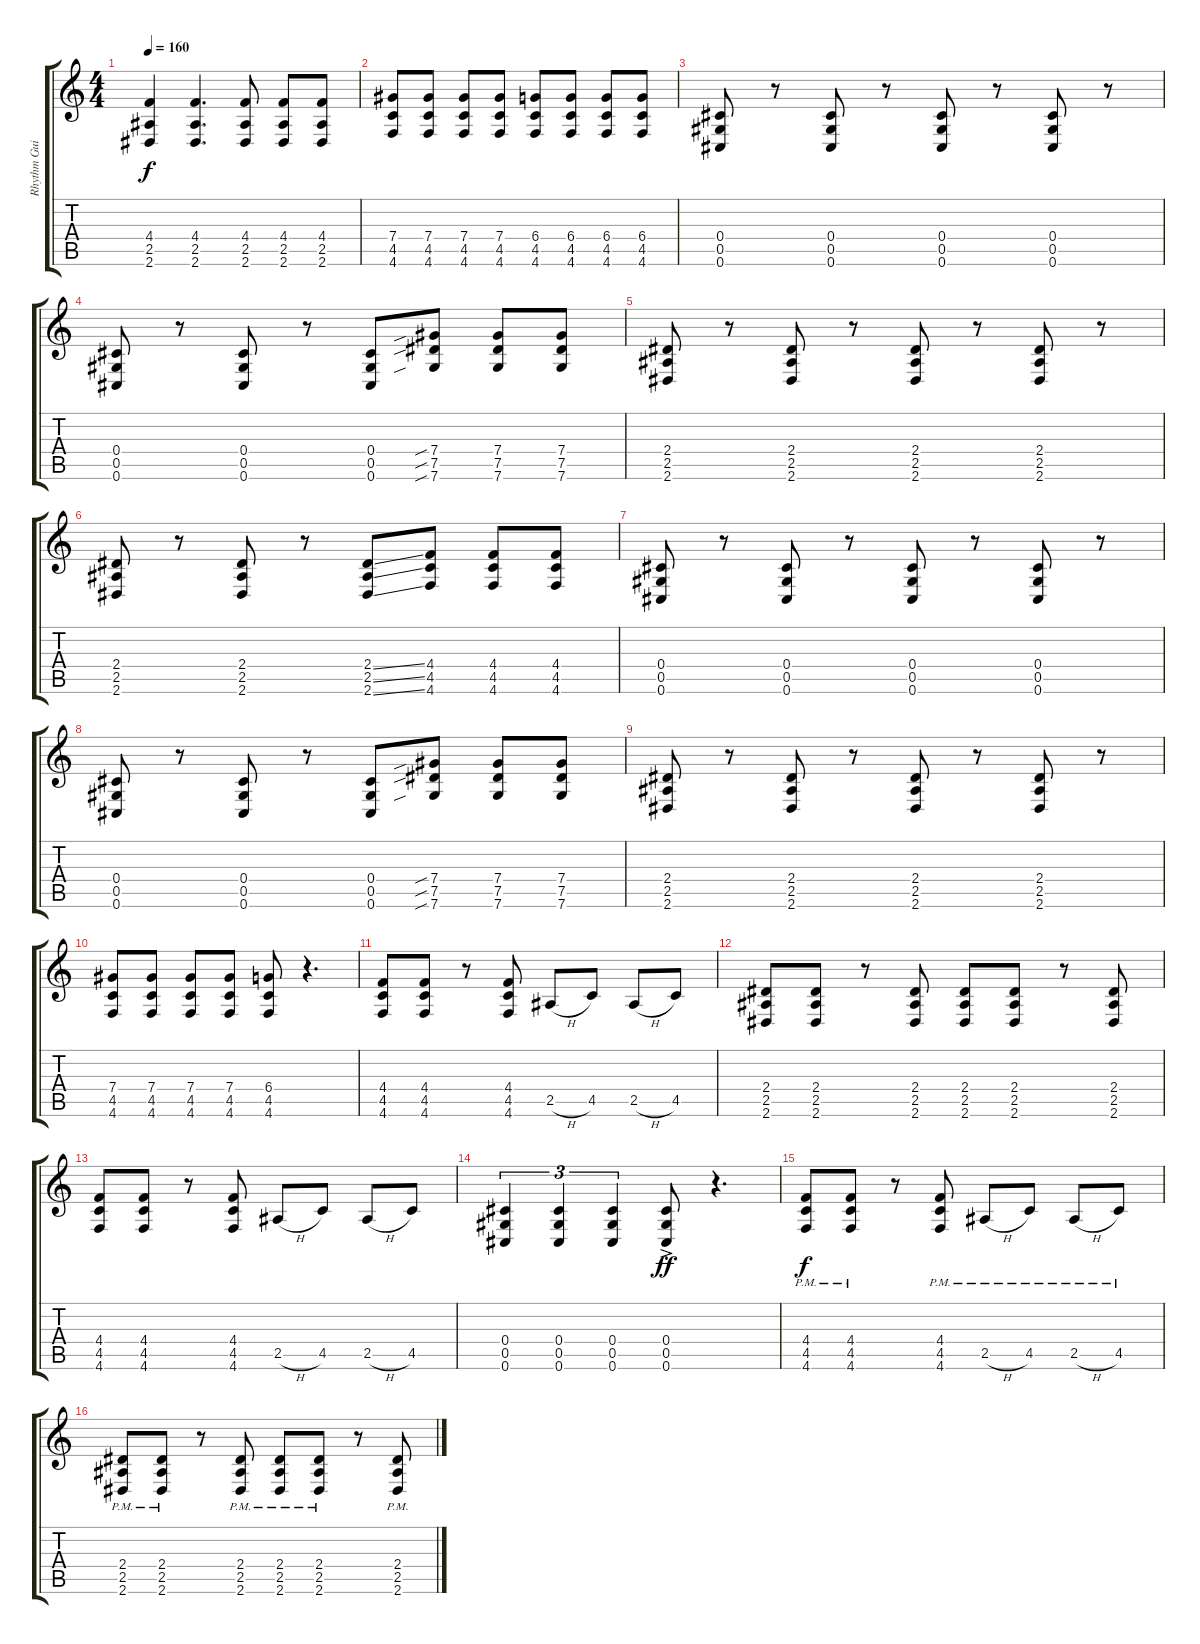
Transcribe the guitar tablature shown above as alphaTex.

\track ("Rhythm Guitar" "Rhythm Gui") {instrument distortionguitar}
\staff {score tabs}
\tuning (Eb4 Bb3 Gb3 Db3 Ab2 Db2) {hide}
\ts (4 4)
\tempo 160
\clef g2
\ks c
(4.4 2.5 2.6).4{dy f} (4.4 2.5 2.6).4{d} (4.4 2.5 2.6).8 (4.4 2.5 2.6).8 (4.4 2.5 2.6).8 |
(7.4 4.5 4.6).8 (7.4 4.5 4.6).8 (7.4 4.5 4.6).8 (7.4 4.5 4.6).8 (6.4 4.5 4.6).8 (6.4 4.5 4.6).8 (6.4 4.5 4.6).8 (6.4 4.5 4.6).8 |
(0.4 0.5 0.6).8 r.8 (0.4 0.5 0.6).8 r.8 (0.4 0.5 0.6).8 r.8 (0.4 0.5 0.6).8 r.8 |
(0.4 0.5 0.6).8 r.8 (0.4 0.5 0.6).8 r.8 (0.4 0.5 0.6).8 (7.4{sib} 7.5{sib} 7.6{sib}).8 (7.4 7.5 7.6).8 (7.4 7.5 7.6).8 |
(2.4 2.5 2.6).8 r.8 (2.4 2.5 2.6).8 r.8 (2.4 2.5 2.6).8 r.8 (2.4 2.5 2.6).8 r.8 |
(2.4 2.5 2.6).8 r.8 (2.4 2.5 2.6).8 r.8 (2.4{ss} 2.5{ss} 2.6{ss}).8 (4.4 4.5 4.6).8 (4.4 4.5 4.6).8 (4.4 4.5 4.6).8 |
(0.4 0.5 0.6).8 r.8 (0.4 0.5 0.6).8 r.8 (0.4 0.5 0.6).8 r.8 (0.4 0.5 0.6).8 r.8 |
(0.4 0.5 0.6).8 r.8 (0.4 0.5 0.6).8 r.8 (0.4 0.5 0.6).8 (7.4{sib} 7.5{sib} 7.6{sib}).8 (7.4 7.5 7.6).8 (7.4 7.5 7.6).8 |
(2.4 2.5 2.6).8 r.8 (2.4 2.5 2.6).8 r.8 (2.4 2.5 2.6).8 r.8 (2.4 2.5 2.6).8 r.8 |
(7.4 4.5 4.6).8 (7.4 4.5 4.6).8 (7.4 4.5 4.6).8 (7.4 4.5 4.6).8 (6.4 4.5 4.6).8 r.4{d} |
(4.4 4.5 4.6).8 (4.4 4.5 4.6).8 r.8 (4.4 4.5 4.6).8 2.5{h}.8 4.5.8 2.5{h}.8 4.5.8 |
(2.4 2.5 2.6).8 (2.4 2.5 2.6).8 r.8 (2.4 2.5 2.6).8 (2.4 2.5 2.6).8 (2.4 2.5 2.6).8 r.8 (2.4 2.5 2.6).8 |
(4.4 4.5 4.6).8 (4.4 4.5 4.6).8 r.8 (4.4 4.5 4.6).8 2.5{h}.8 4.5.8 2.5{h}.8 4.5.8 |
(0.4 0.5 0.6).4{tu (3 2)} (0.4 0.5 0.6).4{tu (3 2)} (0.4 0.5 0.6).4{tu (3 2)} (0.4 0.5 0.6{ac}).8{dy ff} r.4{d} |
(4.4{pm} 4.5{pm} 4.6{pm}).8{dy f} (4.4{pm} 4.5{pm} 4.6{pm}).8 r.8 (4.4{pm} 4.5{pm} 4.6{pm}).8 2.5{h pm}.8 4.5{pm}.8 2.5{h pm}.8 4.5{pm}.8 |
(2.4{pm} 2.5{pm} 2.6{pm}).8 (2.4{pm} 2.5{pm} 2.6{pm}).8 r.8 (2.4{pm} 2.5{pm} 2.6{pm}).8 (2.4{pm} 2.5{pm} 2.6{pm}).8 (2.4{pm} 2.5{pm} 2.6{pm}).8 r.8 (2.4{pm} 2.5{pm} 2.6{pm}).8
